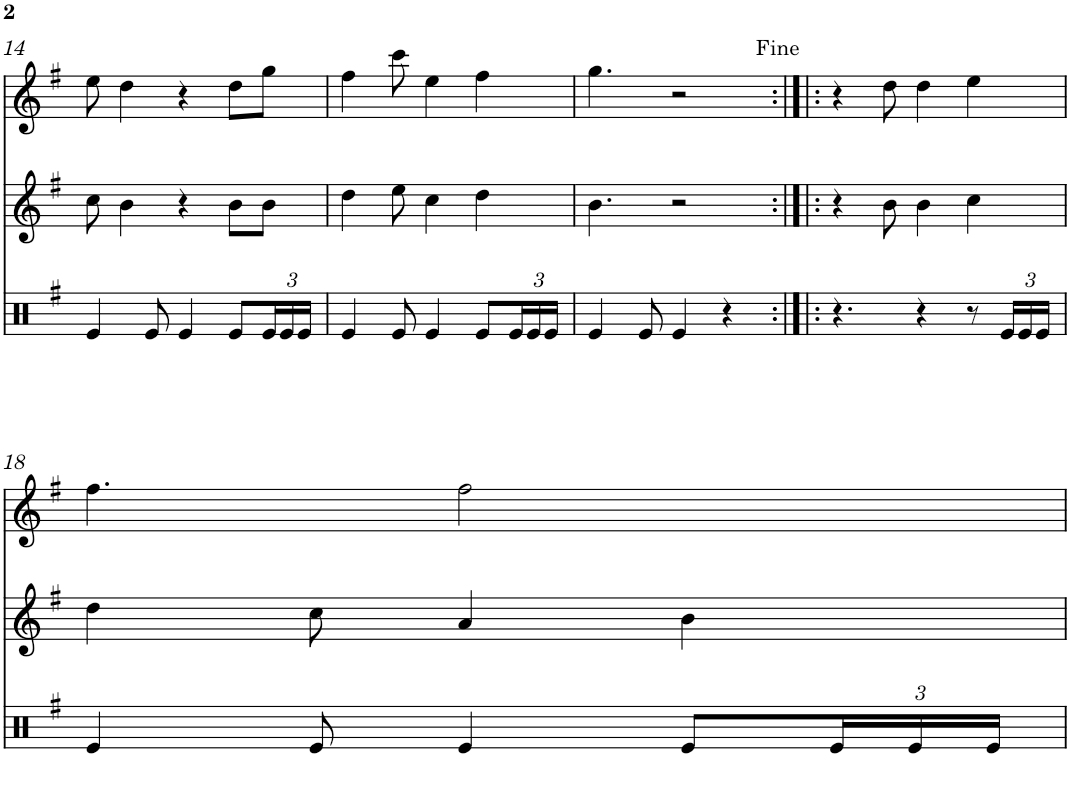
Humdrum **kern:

**kern	**kern	**kern
*part3	*part2	*part1
*staff3	*staff2	*staff1
*I"Timbal	*I"Gralla 2	*I"Gralla 1
!!LO:PB:g=z
*clefX	*clefG2	*clefG2
*k[f#]	*k[f#]	*k[f#]
*M7/8	*M7/8	*M7/8
=14	=14	=14
4e/	8cc\	8ee\
.	4b\	4dd\
8e/	.	.
4e/	4r	4r
8e/L	8b\L	8dd\L
*Xbrackettup	*	*
24e/L	8b\J	8gg\J
24e/	.	.
24e/JJ	.	.
=15	=15	=15
4e/	4dd\	4ff#\
8e/	8ee\	8ccc\
4e/	4cc\	4ee\
8e/L	4dd\	4ff#\
24e/L	.	.
24e/	.	.
24e/JJ	.	.
=16	=16	=16
4e/	4.b\	4.gg\
8e/	.	.
4e/	2r	2r
4r	.	.
=17:|!|:	=17:|!|:	=17:|!|:
4.r	4r	4r
.	8b\	8dd\
4r	4b\	4dd\
8r	4cc\	4ee\
24e/LL	.	.
24e/	.	.
24e/JJ	.	.
!!LO:LB:g=z
=18	=18	=18
4e/	4dd\	4.ff#\
8e/	8cc\	.
4e/	4a/	2ff#\
8e/L	4b\	.
24e/L	.	.
24e/	.	.
24e/JJ	.	.
=	=	=
*-	*-	*-
